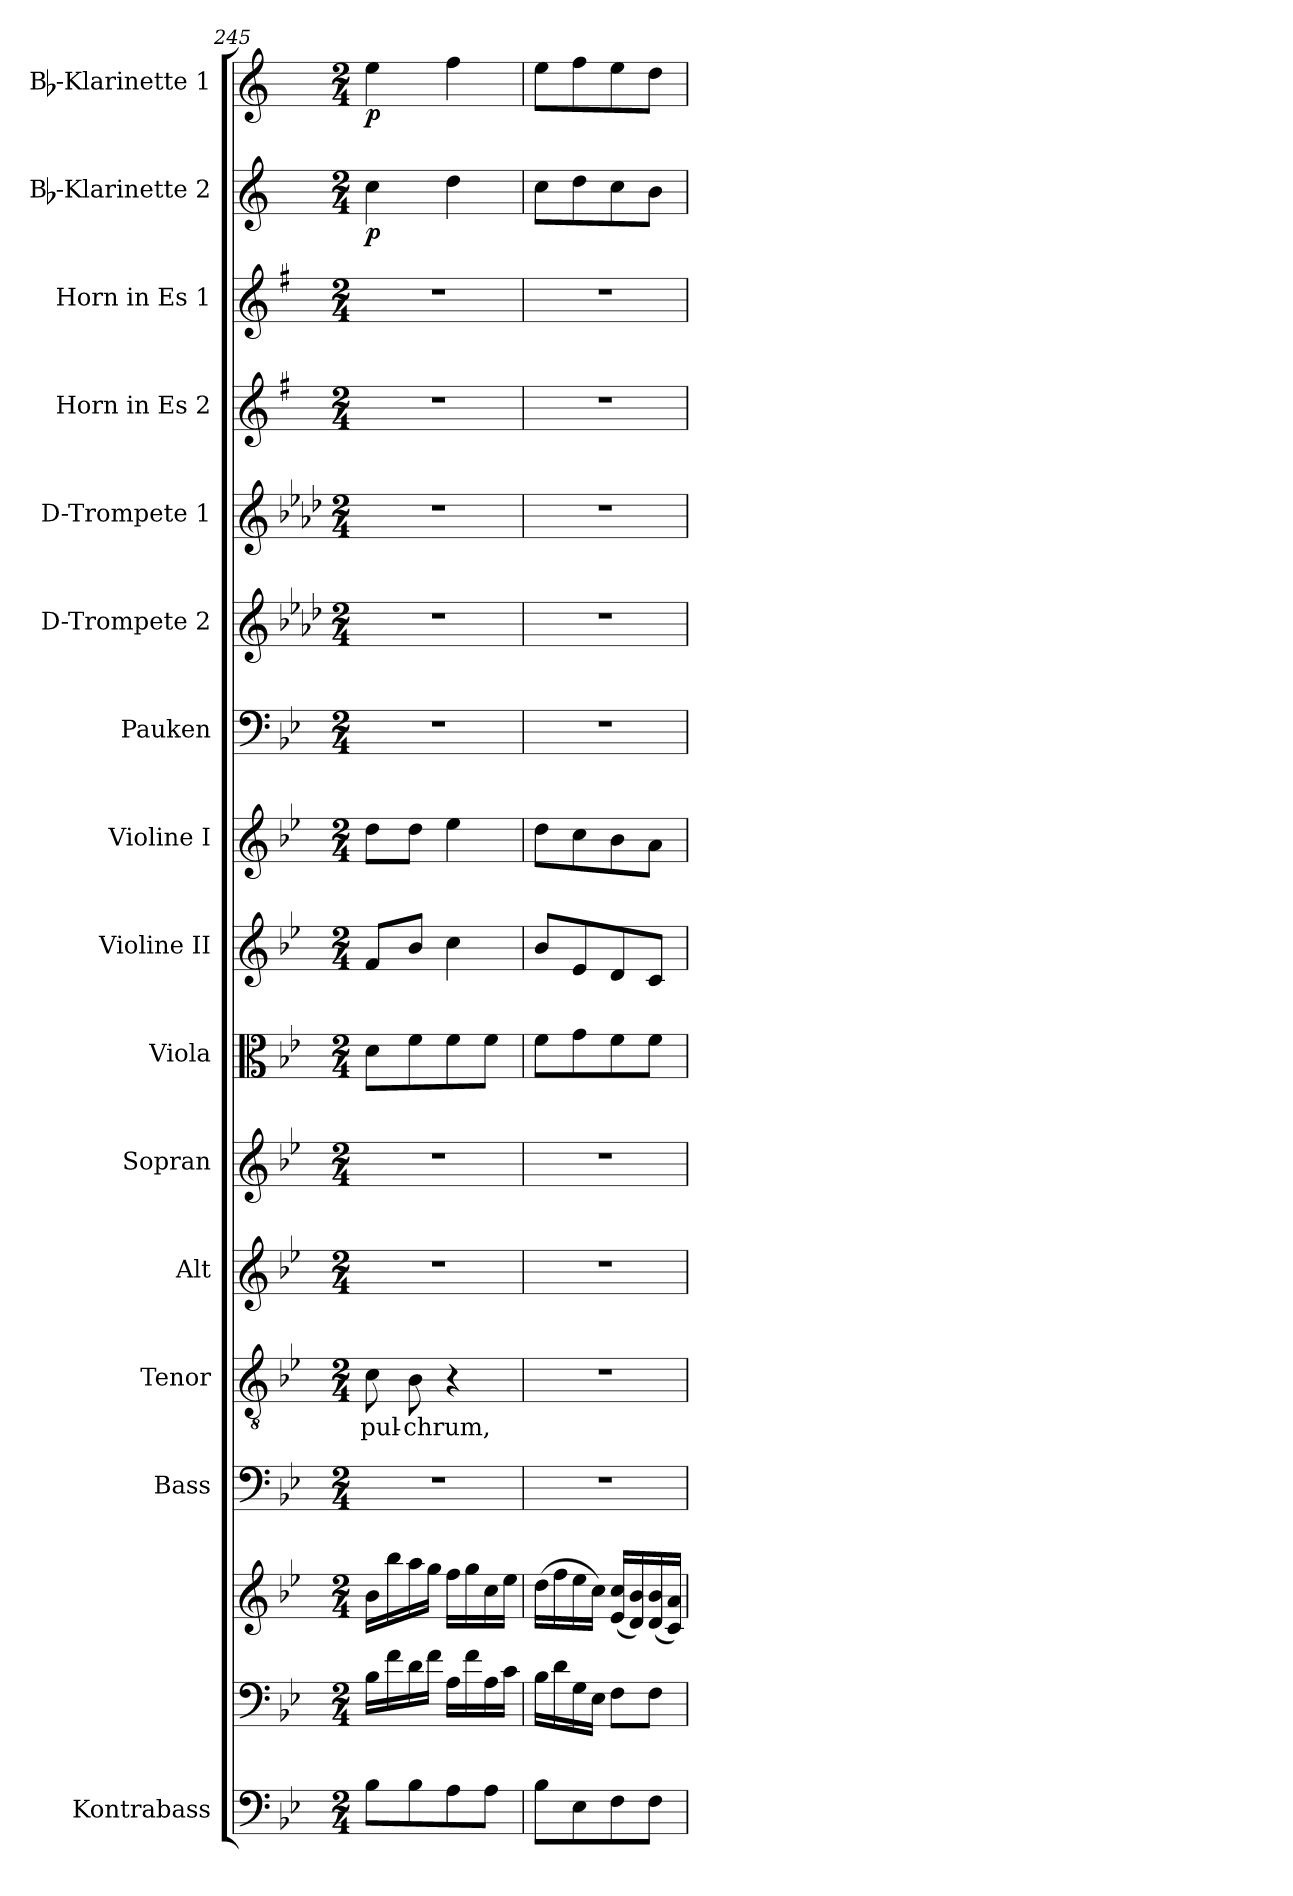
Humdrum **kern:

**kern	**kern	**kern	**kern	**kern	**text	**kern	**kern	**kern	**kern	**kern	**kern	**kern	**kern	**kern	**kern	**kern	**dynam	**kern	**dynam
*part16	*part15	*part15	*part14	*part13	*part13	*part12	*part11	*part10	*part9	*part8	*part7	*part6	*part5	*part4	*part3	*part2	*part2	*part1	*part1
*staff17	*staff16	*staff15	*staff14	*staff13	*staff13	*staff12	*staff11	*staff10	*staff9	*staff8	*staff7	*staff6	*staff5	*staff4	*staff3	*staff2	*staff2	*staff1	*staff1
*I"Kontrabass	*	*	*I"Bass	*I"Tenor	*	*I"Alt	*I"Sopran	*I"Viola	*I"Violine II	*I"Violine I	*I"Pauken	*I"D-Trompete 2	*I"D-Trompete 1	*I"Horn in Es 2	*I"Horn in Es 1	*I"Bb-Klarinette 2	*	*I"Bb-Klarinette 1	*
*I'Kb.	*	*	*I'B.	*I'T.	*	*I'A.	*I'S.	*I'Vla.	*I'Vl. II	*I'Vl. I	*I'Pk.	*I'D Trp. 2	*I'D Trp. 1	*	*	*I'Bb Kl. 2	*	*I'Bb Kl. 1	*
*clefF4	*clefF4	*clefG2	*clefF4	*clefGv2	*	*clefG2	*clefG2	*clefC3	*clefG2	*clefG2	*clefF4	*clefG2	*clefG2	*clefG2	*clefG2	*clefG2	*	*clefG2	*
*ITrd7c12	*	*	*	*	*	*	*	*	*	*	*	*ITrd-1c-2	*ITrd-1c-2	*ITrd5c9	*ITrd5c9	*ITrd1c2	*	*ITrd1c2	*
*k[b-e-]	*k[b-e-]	*k[b-e-]	*k[b-e-]	*k[b-e-]	*	*k[b-e-]	*k[b-e-]	*k[b-e-]	*k[b-e-]	*k[b-e-]	*k[b-e-]	*k[b-e-]	*k[b-e-]	*k[b-e-]	*k[b-e-]	*k[b-e-]	*	*k[b-e-]	*
*B-:	*B-:	*B-:	*B-:	*B-:	*	*B-:	*B-:	*B-:	*B-:	*B-:	*B-:	*B-:	*B-:	*B-:	*B-:	*B-:	*	*B-:	*
*M2/4	*M2/4	*M2/4	*M2/4	*M2/4	*	*M2/4	*M2/4	*M2/4	*M2/4	*M2/4	*M2/4	*M2/4	*M2/4	*M2/4	*M2/4	*M2/4	*	*M2/4	*
=245	=245	=245	=245	=245	=245	=245	=245	=245	=245	=245	=245	=245	=245	=245	=245	=245	=245	=245	=245
!	!	!	!	!	!LO:LY:b	!	!	!	!	!	!	!	!	!	!	!	!LO:DY:b	!	!LO:DY:b
8BB-\L	16B-\LL	16b-\LL	2r	8c\	-pul-	2r	2r	8d\L	8f/L	8dd\L	2r	2r	2r	2r	2r	4b-\	p	4dd\	p
.	16f\	16bb-\	.	.	.	.	.	.	.	.	.	.	.	.	.	.	.	.	.
!	!	!	!	!	!LO:LY:b	!	!	!	!	!	!	!	!	!	!	!	!	!	!
8BB-\	16d\	16aa\	.	8B-\	-chrum,	.	.	8f\	8b-/J	8dd\J	.	.	.	.	.	.	.	.	.
.	16f\JJ	16gg\JJ	.	.	.	.	.	.	.	.	.	.	.	.	.	.	.	.	.
8AA\	16A\LL	16ff\LL	.	4r	.	.	.	8f\	4cc\	4ee-\	.	.	.	.	.	4cc\	.	4ee-\	.
.	16f\	16gg\	.	.	.	.	.	.	.	.	.	.	.	.	.	.	.	.	.
8AA\J	16A\	16cc\	.	.	.	.	.	8f\J	.	.	.	.	.	.	.	.	.	.	.
.	16c\JJ	16ee-\JJ	.	.	.	.	.	.	.	.	.	.	.	.	.	.	.	.	.
=246	=246	=246	=246	=246	=246	=246	=246	=246	=246	=246	=246	=246	=246	=246	=246	=246	=246	=246	=246
8BB-\L	16B-\LL	(>16dd\LL	2r	2r	.	2r	2r	8f\L	8b-/L	8dd\L	2r	2r	2r	2r	2r	8b-\L	.	8dd\L	.
.	16d\	16ff\	.	.	.	.	.	.	.	.	.	.	.	.	.	.	.	.	.
8EE-\	16G\	16ee-\	.	.	.	.	.	8g\	8e-/	8cc\	.	.	.	.	.	8cc\	.	8ee-\	.
.	16E-\JJ	16cc\JJ)	.	.	.	.	.	.	.	.	.	.	.	.	.	.	.	.	.
8FF\	8F\L	(<16e-/ 16cc/LL	.	.	.	.	.	8f\	8d/	8b-\	.	.	.	.	.	8b-\	.	8dd\	.
.	.	16d/ 16b-/)	.	.	.	.	.	.	.	.	.	.	.	.	.	.	.	.	.
8FF\J	8F\J	(<16d/ 16b-/	.	.	.	.	.	8f\J	8c/J	8a\J	.	.	.	.	.	8a\J	.	8cc\J	.
.	.	16c/ 16a/JJ)	.	.	.	.	.	.	.	.	.	.	.	.	.	.	.	.	.
=	=	=	=	=	=	=	=	=	=	=	=	=	=	=	=	=	=	=	=
*-	*-	*-	*-	*-	*-	*-	*-	*-	*-	*-	*-	*-	*-	*-	*-	*-	*-	*-	*-
